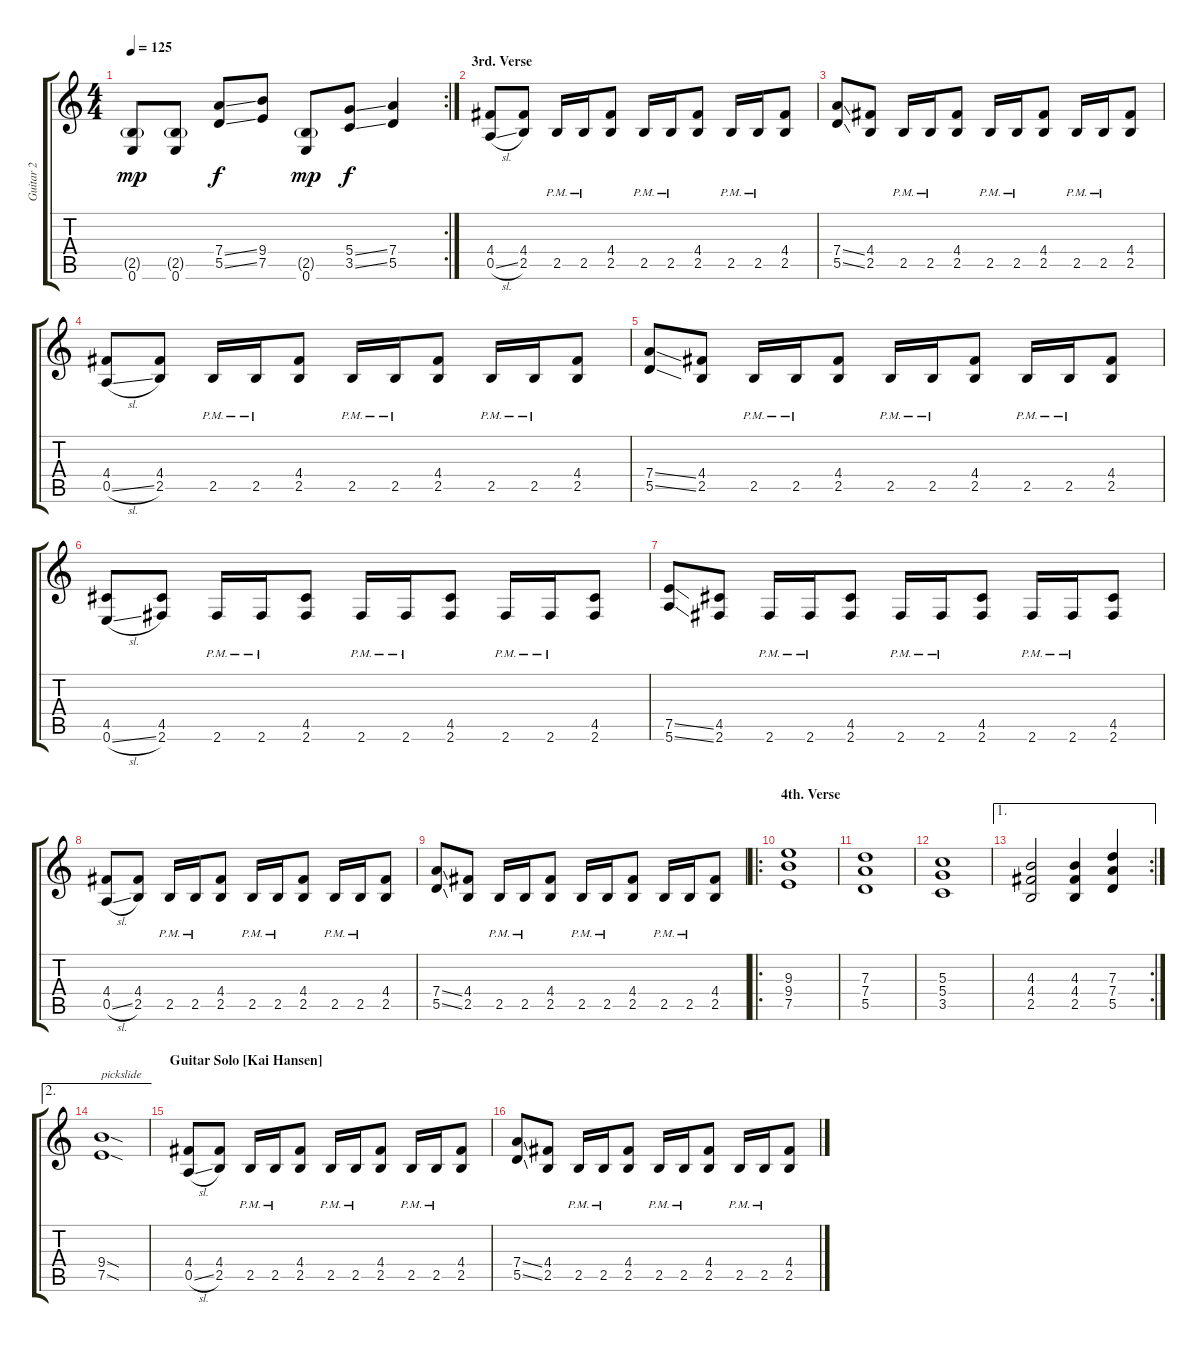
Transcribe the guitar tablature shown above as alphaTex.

\track ("Guitar 2" "Guitar 2") {instrument overdrivenguitar}
\staff {score tabs}
\tuning (E4 B3 G3 D3 A2 E2) {hide}
\rc 2
\ts (4 4)
\tempo 125
\clef g2
\ks c
(2.5{g} 0.6).8{dy mp} (2.5{g} 0.6).8 (7.4{ss} 5.5{ss}).8{dy f} (9.4 7.5).8 (2.5{g} 0.6).8{dy mp} (5.4{ss} 3.5{ss}).8{dy f} (7.4 5.5).4 |
\section ("" "3rd. Verse")
(4.4 0.5{sl}).8 (4.4 2.5).8 2.5{pm}.16 2.5{pm}.16 (4.4 2.5).8 2.5{pm}.16 2.5{pm}.16 (4.4 2.5).8 2.5{pm}.16 2.5{pm}.16 (4.4 2.5).8 |
(7.4{ss} 5.5{ss}).8 (4.4 2.5).8 2.5{pm}.16 2.5{pm}.16 (4.4 2.5).8 2.5{pm}.16 2.5{pm}.16 (4.4 2.5).8 2.5{pm}.16 2.5{pm}.16 (4.4 2.5).8 |
(4.4 0.5{sl}).8 (4.4 2.5).8 2.5{pm}.16 2.5{pm}.16 (4.4 2.5).8 2.5{pm}.16 2.5{pm}.16 (4.4 2.5).8 2.5{pm}.16 2.5{pm}.16 (4.4 2.5).8 |
(7.4{ss} 5.5{ss}).8 (4.4 2.5).8 2.5{pm}.16 2.5{pm}.16 (4.4 2.5).8 2.5{pm}.16 2.5{pm}.16 (4.4 2.5).8 2.5{pm}.16 2.5{pm}.16 (4.4 2.5).8 |
(4.5 0.6{sl}).8 (4.5 2.6).8 2.6{pm}.16 2.6{pm}.16 (4.5 2.6).8 2.6{pm}.16 2.6{pm}.16 (4.5 2.6).8 2.6{pm}.16 2.6{pm}.16 (4.5 2.6).8 |
(7.5{ss} 5.6{ss}).8 (4.5 2.6).8 2.6{pm}.16 2.6{pm}.16 (4.5 2.6).8 2.6{pm}.16 2.6{pm}.16 (4.5 2.6).8 2.6{pm}.16 2.6{pm}.16 (4.5 2.6).8 |
(4.4 0.5{sl}).8 (4.4 2.5).8 2.5{pm}.16 2.5{pm}.16 (4.4 2.5).8 2.5{pm}.16 2.5{pm}.16 (4.4 2.5).8 2.5{pm}.16 2.5{pm}.16 (4.4 2.5).8 |
(7.4{ss} 5.5{ss}).8 (4.4 2.5).8 2.5{pm}.16 2.5{pm}.16 (4.4 2.5).8 2.5{pm}.16 2.5{pm}.16 (4.4 2.5).8 2.5{pm}.16 2.5{pm}.16 (4.4 2.5).8 |
\ro
\section ("" "4th. Verse")
(9.3 9.4 7.5).1 |
(7.3 7.4 5.5).1 |
(5.3 5.4 3.5).1 |
\ae 1
\rc 2
(4.3 4.4 2.5).2 (4.3 4.4 2.5).4 (7.3 7.4 5.5).4 |
\ae 2
(9.4{sod} 7.5{sod}).1{txt "pickslide"} |
\section ("" "Guitar Solo [Kai Hansen]")
(4.4 0.5{sl}).8 (4.4 2.5).8 2.5{pm}.16 2.5{pm}.16 (4.4 2.5).8 2.5{pm}.16 2.5{pm}.16 (4.4 2.5).8 2.5{pm}.16 2.5{pm}.16 (4.4 2.5).8 |
(7.4{ss} 5.5{ss}).8 (4.4 2.5).8 2.5{pm}.16 2.5{pm}.16 (4.4 2.5).8 2.5{pm}.16 2.5{pm}.16 (4.4 2.5).8 2.5{pm}.16 2.5{pm}.16 (4.4 2.5).8
